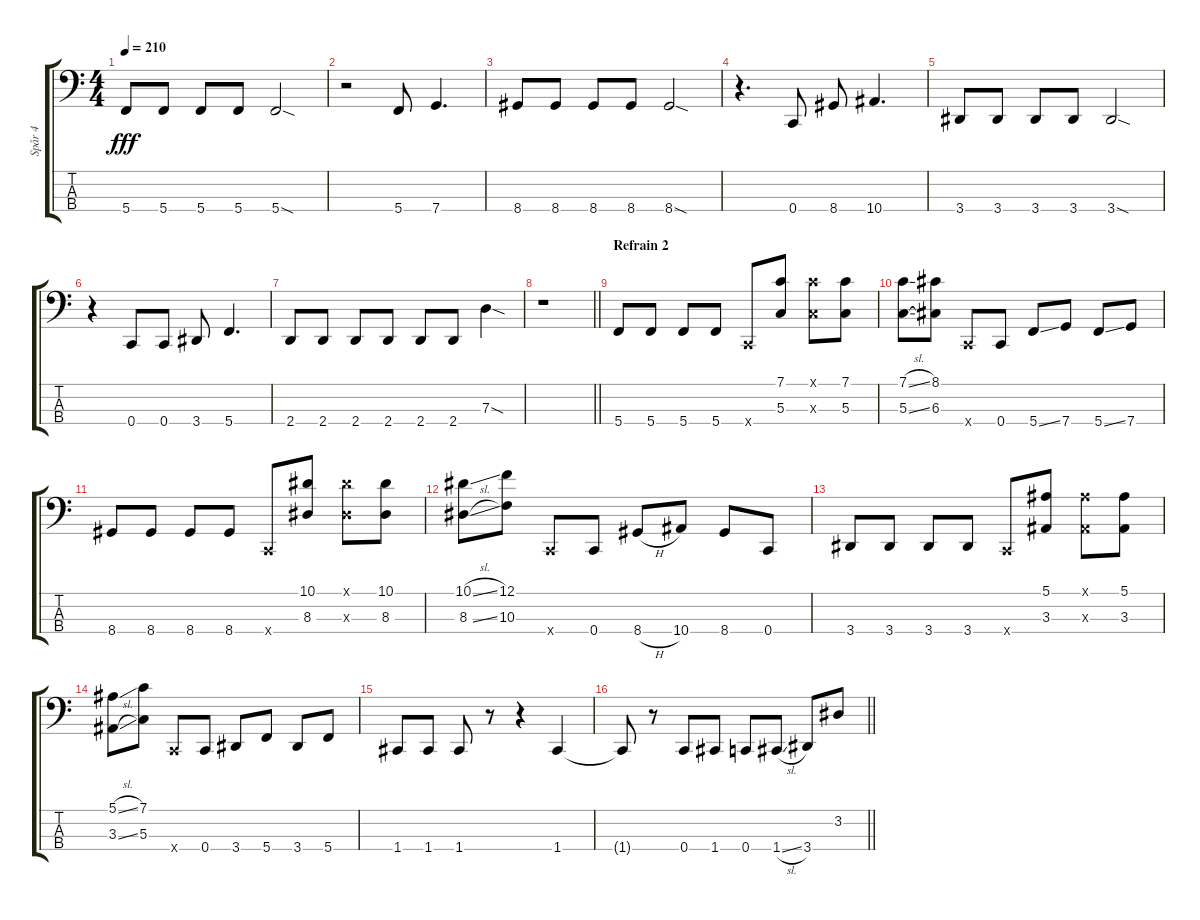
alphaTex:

\track ("Spår 4" "Spår 4") {instrument slapbass1}
\staff {score tabs}
\tuning (F2 C2 G1 C1) {hide}
\ts (4 4)
\tempo 210
\clef f4
\ks c
5.4.8{dy fff} 5.4.8 5.4.8 5.4.8 5.4{sod}.2 |
r.2 5.4.8 7.4.4{d} |
8.4.8 8.4.8 8.4.8 8.4.8 8.4{sod}.2 |
r.4{d} 0.4.8 8.4.8 10.4.4{d} |
3.4.8 3.4.8 3.4.8 3.4.8 3.4{sod}.2 |
r.4 0.4.8 0.4.8 3.4.8 5.4.4{d} |
2.4.8 2.4.8 2.4.8 2.4.8 2.4.8 2.4.8 7.3{sod}.4 |
\barLineRight lightlight
r.1 |
\section ("" "Refrain 2")
5.4.8{instrument slapbass1} 5.4.8 5.4.8 5.4.8 0.4{x}.8 (7.1 5.3).8 (7.1{x} 5.3{x}).8 (7.1 5.3).8 |
(7.1{sl} 5.3{sl}).8 (8.1 6.3).8 0.4{x}.8 0.4.8 5.4{ss}.8 7.4.8 5.4{ss}.8 7.4.8 |
8.4.8{instrument slapbass1} 8.4.8 8.4.8 8.4.8 0.4{x}.8 (10.1 8.3).8 (10.1{x} 8.3{x}).8 (10.1 8.3).8 |
(10.1{sl} 8.3{sl}).8 (12.1 10.3).8 0.4{x}.8 0.4.8 8.4{h}.8 10.4.8 8.4.8 0.4.8 |
3.4.8 3.4.8 3.4.8 3.4.8 0.4{x}.8 (5.1 3.3).8 (5.1{x} 3.3{x}).8 (5.1 3.3).8 |
(5.1{sl} 3.3{sl}).8 (7.1 5.3).8 0.4{x}.8 0.4.8 3.4.8 5.4.8 3.4.8 5.4.8 |
1.4.8 1.4.8 1.4.8 r.8 r.4 1.4.4 |
\barLineRight lightlight
1.4{t}.8 r.8 0.4.8 1.4.8 0.4.8 1.4{sl}.8 3.4.8 3.2.8
